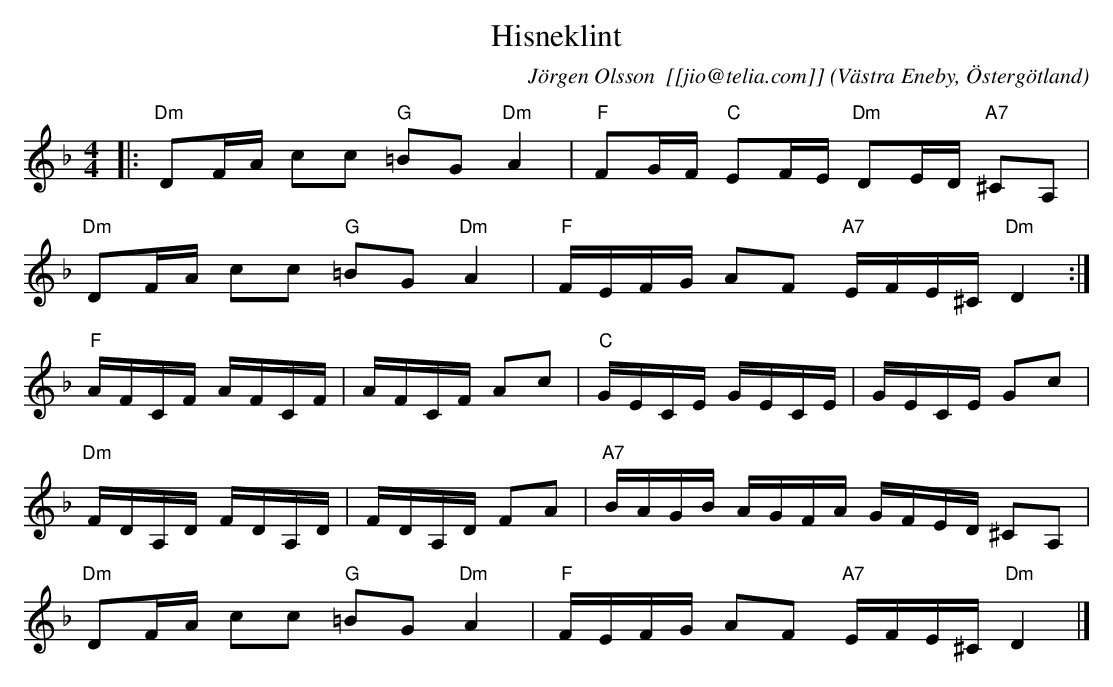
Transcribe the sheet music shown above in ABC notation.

X:1
T:Hisneklint
C:Jörgen Olsson  [[jio@telia.com]]
O:Västra Eneby, Östergötland
Q:88
M:4/4
L:1/8
K:Dm
|:"Dm"DF/A/ cc "G"=BG"Dm"A2|"F"FG/F/ "C"EF/E/ "Dm"DE/D/ "A7"^CA,|
"Dm"DF/A/ cc "G"=BG"Dm"A2|"F"F/E/F/G/ AF "A7"E/F/E/^C/ "Dm"D2 :|
"F" A/F/C/F/ A/F/C/F/ | A/F/C/F/ Ac| "C" G/E/C/E/ G/E/C/E/ | G/E/C/E/ Gc|
"Dm" F/D/A,/D/ F/D/A,/D/ | F/D/A,/D/ FA | "A7" B/A/G/B/ A/G/F/A/ G/F/E/D/ ^CA,|
"Dm"DF/A/ cc "G"=BG"Dm"A2|"F"F/E/F/G/ AF "A7"E/F/E/^C/ "Dm"D2 |]
